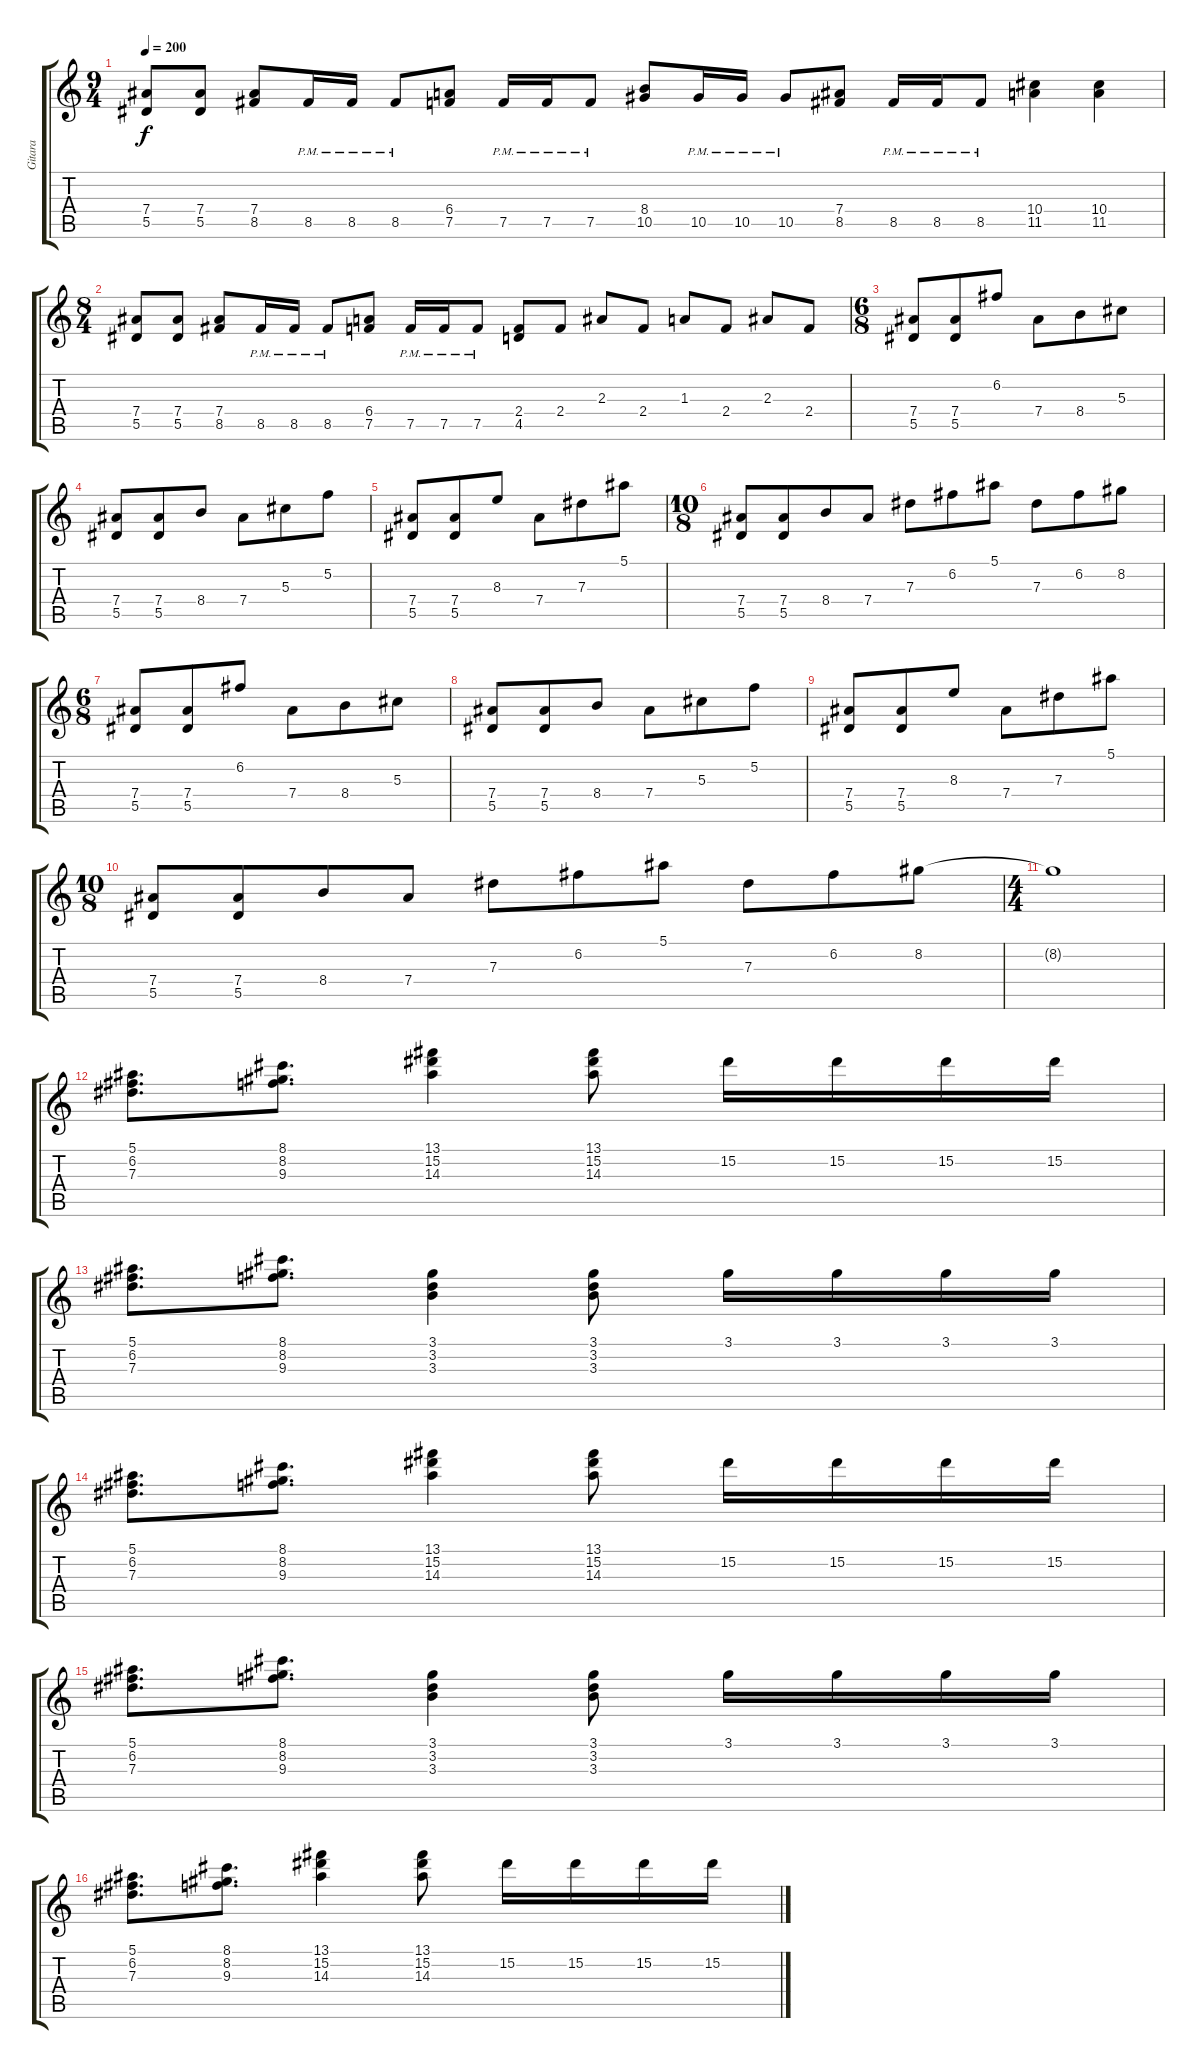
\track ("Gitara " "Gitara ") {instrument overdrivenguitar}
\staff {score tabs}
\tuning (F4 C4 Ab3 Eb3 Bb2 F2) {hide}
\ts (9 4)
\tempo 200
\clef g2
\ks c
(7.4 5.5).8{dy f} (7.4 5.5).8 (7.4 8.5).8 8.5{pm}.16 8.5{pm}.16 8.5{pm}.8 (6.4 7.5).8 7.5{pm}.16 7.5{pm}.16 7.5{pm}.8 (8.4 10.5).8 10.5{pm}.16 10.5{pm}.16 10.5{pm}.8 (7.4 8.5).8 8.5{pm}.16 8.5{pm}.16 8.5{pm}.8 (10.4 11.5).4 (10.4 11.5).4 |
\ts (8 4)
(7.4 5.5).8 (7.4 5.5).8 (7.4 8.5).8 8.5{pm}.16 8.5{pm}.16 8.5{pm}.8 (6.4 7.5).8 7.5{pm}.16 7.5{pm}.16 7.5{pm}.8 (2.4 4.5).8 2.4.8 2.3.8 2.4.8 1.3.8 2.4.8 2.3.8 2.4.8 |
\ts (6 8)
(7.4 5.5).8 (7.4 5.5).8 6.2.8 7.4.8 8.4.8 5.3.8 |
(7.4 5.5).8 (7.4 5.5).8 8.4.8 7.4.8 5.3.8 5.2.8 |
(7.4 5.5).8 (7.4 5.5).8 8.3.8 7.4.8 7.3.8 5.1.8 |
\ts (10 8)
(7.4 5.5).8 (7.4 5.5).8 8.4.8 7.4.8 7.3.8 6.2.8 5.1.8 7.3.8 6.2.8 8.2.8 |
\ts (6 8)
(7.4 5.5).8 (7.4 5.5).8 6.2.8 7.4.8 8.4.8 5.3.8 |
(7.4 5.5).8 (7.4 5.5).8 8.4.8 7.4.8 5.3.8 5.2.8 |
(7.4 5.5).8 (7.4 5.5).8 8.3.8 7.4.8 7.3.8 5.1.8 |
\ts (10 8)
(7.4 5.5).8 (7.4 5.5).8 8.4.8 7.4.8 7.3.8 6.2.8 5.1.8 7.3.8 6.2.8 8.2.8 |
\ts (4 4)
8.2{t}.1 |
(5.1 6.2 7.3).8{d} (8.1 8.2 9.3).8{d} (13.1 15.2 14.3).4 (13.1 15.2 14.3).8 15.2.16 15.2.16 15.2.16 15.2.16 |
(5.1 6.2 7.3).8{d} (8.1 8.2 9.3).8{d} (3.1 3.2 3.3).4 (3.1 3.2 3.3).8 3.1.16 3.1.16 3.1.16 3.1.16 |
(5.1 6.2 7.3).8{d} (8.1 8.2 9.3).8{d} (13.1 15.2 14.3).4 (13.1 15.2 14.3).8 15.2.16 15.2.16 15.2.16 15.2.16 |
(5.1 6.2 7.3).8{d} (8.1 8.2 9.3).8{d} (3.1 3.2 3.3).4 (3.1 3.2 3.3).8 3.1.16 3.1.16 3.1.16 3.1.16 |
(5.1 6.2 7.3).8{d} (8.1 8.2 9.3).8{d} (13.1 15.2 14.3).4 (13.1 15.2 14.3).8 15.2.16 15.2.16 15.2.16 15.2.16
